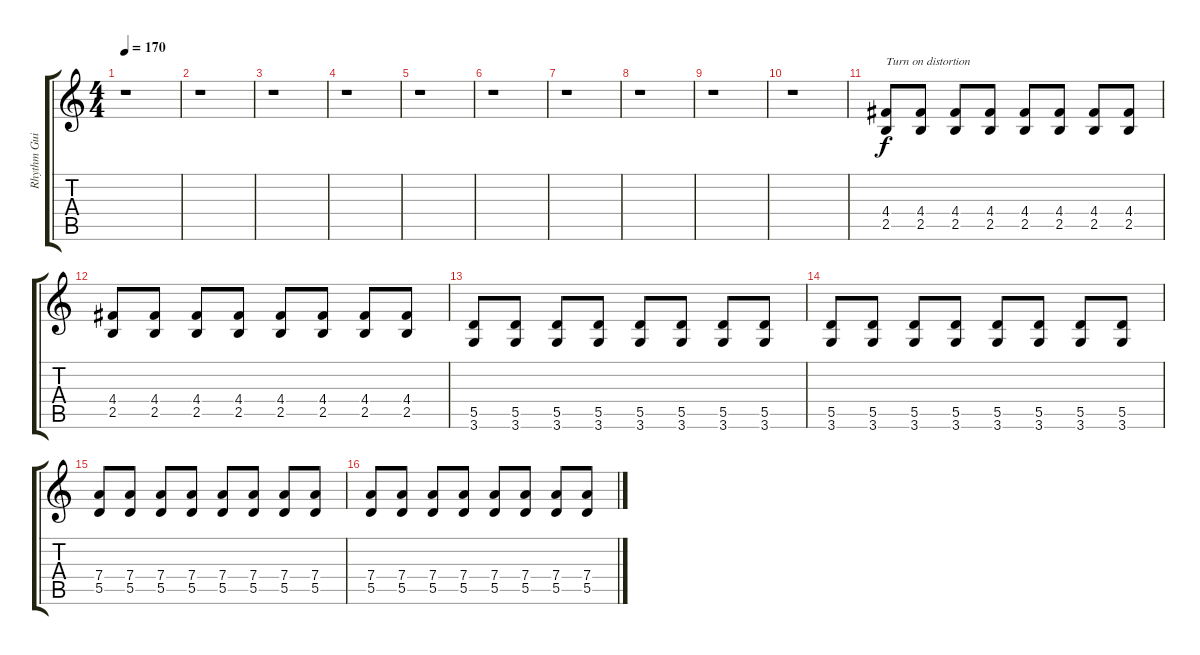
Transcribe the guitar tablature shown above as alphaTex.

\track ("Rhythm Guitar" "Rhythm Gui") {instrument acousticguitarsteel}
\staff {score tabs}
\tuning (E4 B3 G3 D3 A2 E2) {hide}
\ts (4 4)
\tempo 170
\clef g2
\ks c
r.1{dy f} |
r.1 |
r.1 |
r.1 |
r.1 |
r.1 |
r.1 |
r.1 |
r.1 |
r.1 |
(4.4 2.5).8{txt "Turn on distortion" volume 12 instrument overdrivenguitar} (4.4 2.5).8 (4.4 2.5).8 (4.4 2.5).8 (4.4 2.5).8 (4.4 2.5).8 (4.4 2.5).8 (4.4 2.5).8 |
(4.4 2.5).8 (4.4 2.5).8 (4.4 2.5).8 (4.4 2.5).8 (4.4 2.5).8 (4.4 2.5).8 (4.4 2.5).8 (4.4 2.5).8 |
(5.5 3.6).8 (5.5 3.6).8 (5.5 3.6).8 (5.5 3.6).8 (5.5 3.6).8 (5.5 3.6).8 (5.5 3.6).8 (5.5 3.6).8 |
(5.5 3.6).8 (5.5 3.6).8 (5.5 3.6).8 (5.5 3.6).8 (5.5 3.6).8 (5.5 3.6).8 (5.5 3.6).8 (5.5 3.6).8 |
(7.4 5.5).8 (7.4 5.5).8 (7.4 5.5).8 (7.4 5.5).8 (7.4 5.5).8 (7.4 5.5).8 (7.4 5.5).8 (7.4 5.5).8 |
(7.4 5.5).8 (7.4 5.5).8 (7.4 5.5).8 (7.4 5.5).8 (7.4 5.5).8 (7.4 5.5).8 (7.4 5.5).8 (7.4 5.5).8
